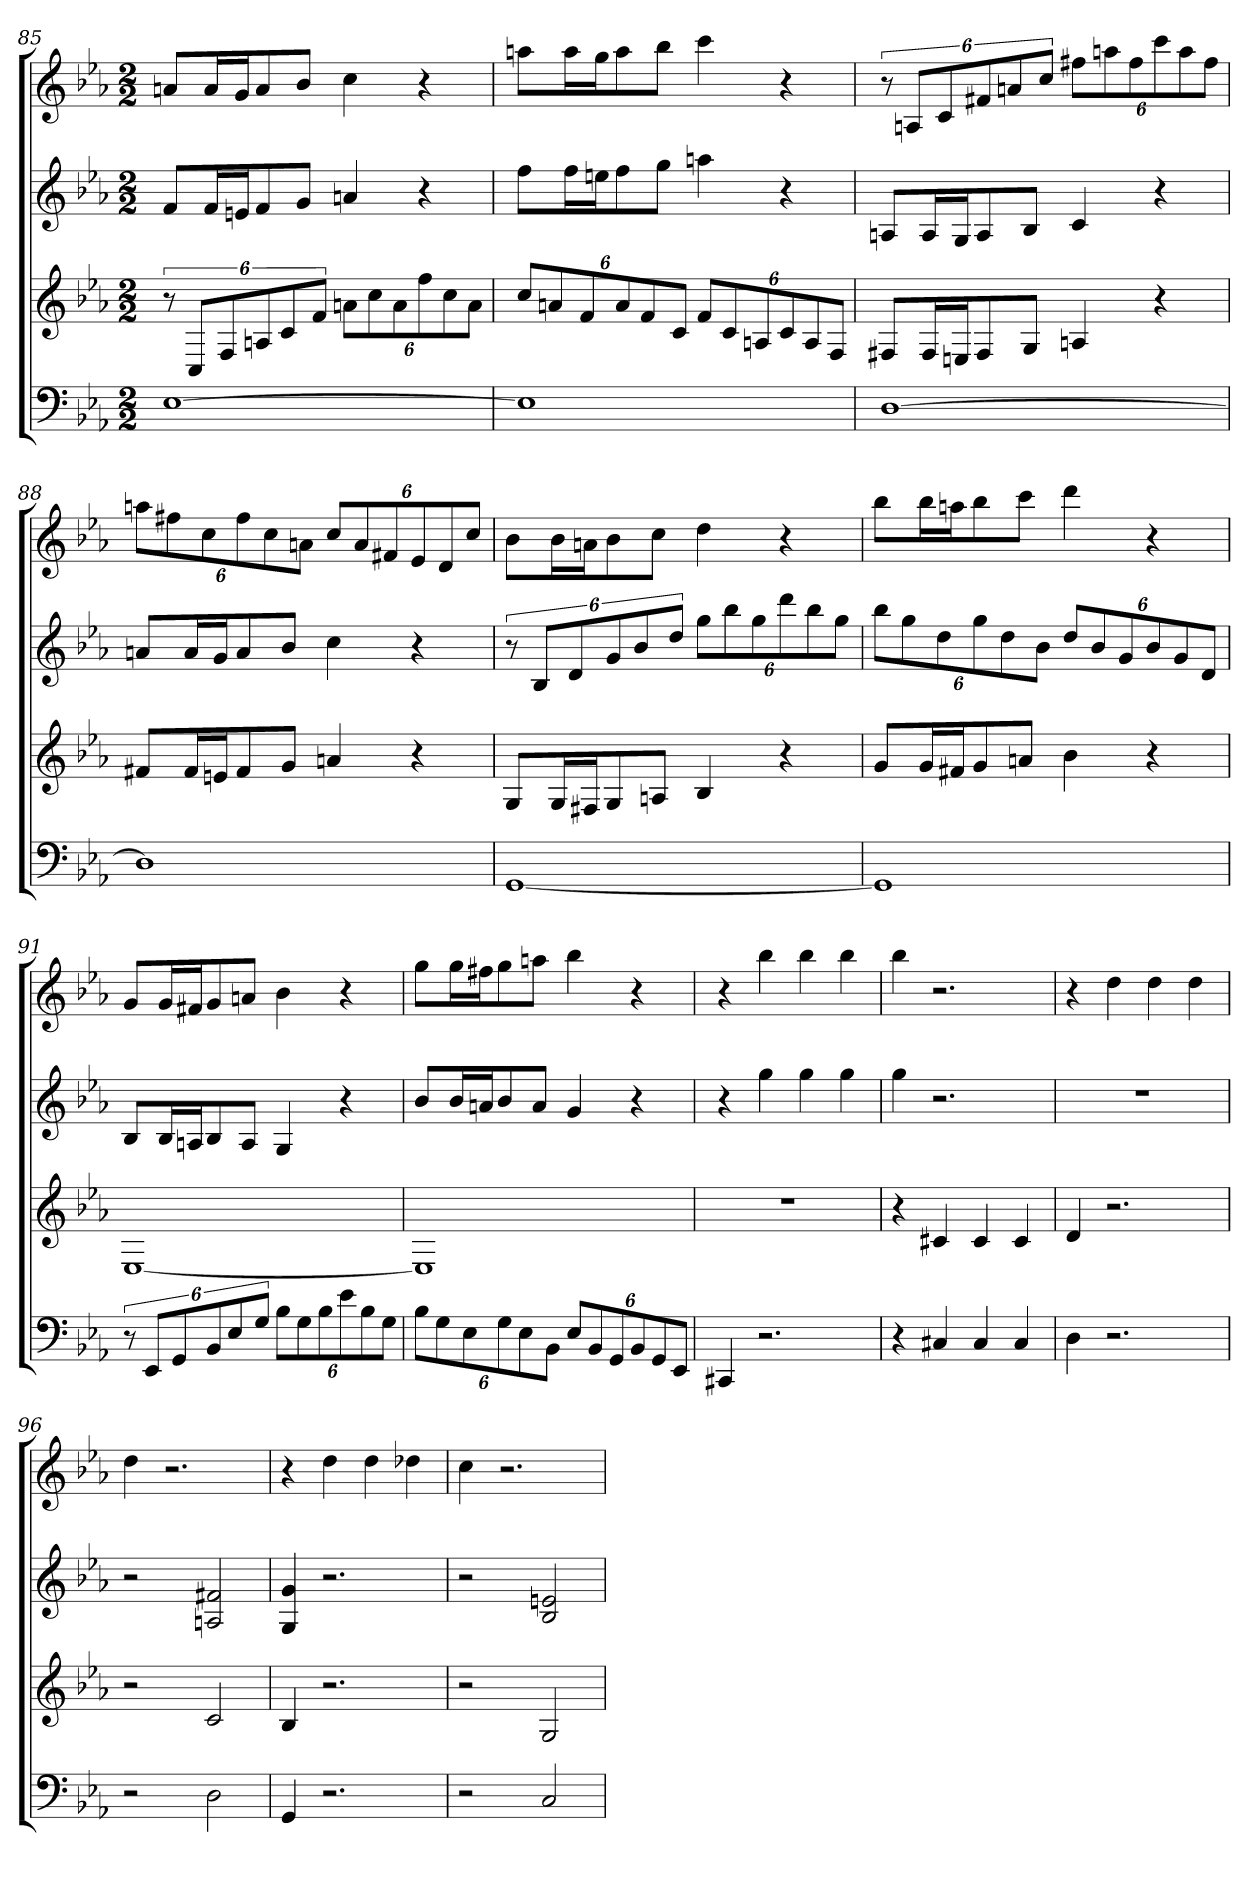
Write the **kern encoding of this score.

**kern	**kern	**kern	**kern
*part4	*part3	*part2	*part1
*staff4	*staff3	*staff2	*staff1
*k[b-e-a-]	*k[b-e-a-]	*k[b-e-a-]	*k[b-e-a-]
*E-:	*E-:	*E-:	*E-:
*M2/2	*M2/2	*M2/2	*M2/2
=85	=85	=85	=85
[1E-	12r	8fL	8anL
.	12CL	.	.
.	.	16fL	16aL
.	12F	.	.
.	.	16enJ	16gJ
.	12An	8f	8a
.	12c	.	.
.	.	8gJ	8b-J
.	12fJ	.	.
.	12anL	4an	4cc
.	12cc	.	.
.	12a	.	.
.	12ff	4r	4r
.	12cc	.	.
.	12aJ	.	.
=86	=86	=86	=86
1E-]	12ccL	8ffL	8aanL
.	12an	.	.
.	.	16ffL	16aaL
.	12f	.	.
.	.	16eenJ	16ggJ
.	12a	8ff	8aa
.	12f	.	.
.	.	8ggJ	8bb-J
.	12cJ	.	.
.	12fL	4aan	4ccc
.	12c	.	.
.	12An	.	.
.	12c	4r	4r
.	12A	.	.
.	12FJ	.	.
=87	=87	=87	=87
[1D	8F#XL	8AnL	12r
.	.	.	12AnL
.	16F#L	16AL	.
.	.	.	12c
.	16EnJ	16GJ	.
.	8F#	8A	12f#X
.	.	.	12an
.	8GJ	8B-J	.
.	.	.	12ccJ
.	4An	4c	12ff#XL
.	.	.	12aan
.	.	.	12ff#
.	4r	4r	12ccc
.	.	.	12aa
.	.	.	12ff#J
=88	=88	=88	=88
1D]	8f#XL	8anL	12aanL
.	.	.	12ff#X
.	16f#L	16aL	.
.	.	.	12cc
.	16enJ	16gJ	.
.	8f#	8a	12ff#
.	.	.	12cc
.	8gJ	8b-J	.
.	.	.	12anJ
.	4an	4cc	12ccL
.	.	.	12a
.	.	.	12f#X
.	4r	4r	12e-
.	.	.	12d
.	.	.	12ccJ
=89	=89	=89	=89
[1GG	8GL	12r	8b-L
.	.	12B-L	.
.	16GL	.	16b-L
.	.	12d	.
.	16F#XJ	.	16anJ
.	8G	12g	8b-
.	.	12b-	.
.	8AnJ	.	8ccJ
.	.	12ddJ	.
.	4B-	12ggL	4dd
.	.	12bb-	.
.	.	12gg	.
.	4r	12ddd	4r
.	.	12bb-	.
.	.	12ggJ	.
=90	=90	=90	=90
1GG]	8gL	12bb-L	8bb-L
.	.	12gg	.
.	16gL	.	16bb-L
.	.	12dd	.
.	16f#XJ	.	16aanJ
.	8g	12gg	8bb-
.	.	12dd	.
.	8anJ	.	8cccJ
.	.	12b-J	.
.	4b-	12ddL	4ddd
.	.	12b-	.
.	.	12g	.
.	4r	12b-	4r
.	.	12g	.
.	.	12dJ	.
=91	=91	=91	=91
12r	[1E-	8B-L	8gL
12EE-L	.	.	.
.	.	16B-L	16gL
12GG	.	.	.
.	.	16AnJ	16f#XJ
12BB-	.	8B-	8g
12E-	.	.	.
.	.	8AJ	8anJ
12GJ	.	.	.
12B-L	.	4G	4b-
12G	.	.	.
12B-	.	.	.
12e-	.	4r	4r
12B-	.	.	.
12GJ	.	.	.
=92	=92	=92	=92
12B-L	1E-]	8b-L	8ggL
12G	.	.	.
.	.	16b-L	16ggL
12E-	.	.	.
.	.	16anJ	16ff#XJ
12G	.	8b-	8gg
12E-	.	.	.
.	.	8aJ	8aanJ
12BB-J	.	.	.
12E-L	.	4g	4bb-
12BB-	.	.	.
12GG	.	.	.
12BB-	.	4r	4r
12GG	.	.	.
12EE-J	.	.	.
=93	=93	=93	=93
4CC#X	1r	4r	4r
2.r	.	4gg	4bb-
.	.	4gg	4bb-
.	.	4gg	4bb-
=94	=94	=94	=94
4r	4r	4gg	4bb-
4C#X	4c#X	2.r	2.r
4C#	4c#	.	.
4C#	4c#	.	.
=95	=95	=95	=95
4D	4d	1r	4r
2.r	2.r	.	4dd
.	.	.	4dd
.	.	.	4dd
=96	=96	=96	=96
2r	2r	2r	4dd
.	.	.	2.r
2D	2c	2An 2f#X	.
=97	=97	=97	=97
4GG	4B-	4G 4g	4r
2.r	2.r	2.r	4dd
.	.	.	4dd
.	.	.	4dd-X
=98	=98	=98	=98
2r	2r	2r	4cc
.	.	.	2.r
2C	2G	2B- 2en	.
=	=	=	=
*-	*-	*-	*-
